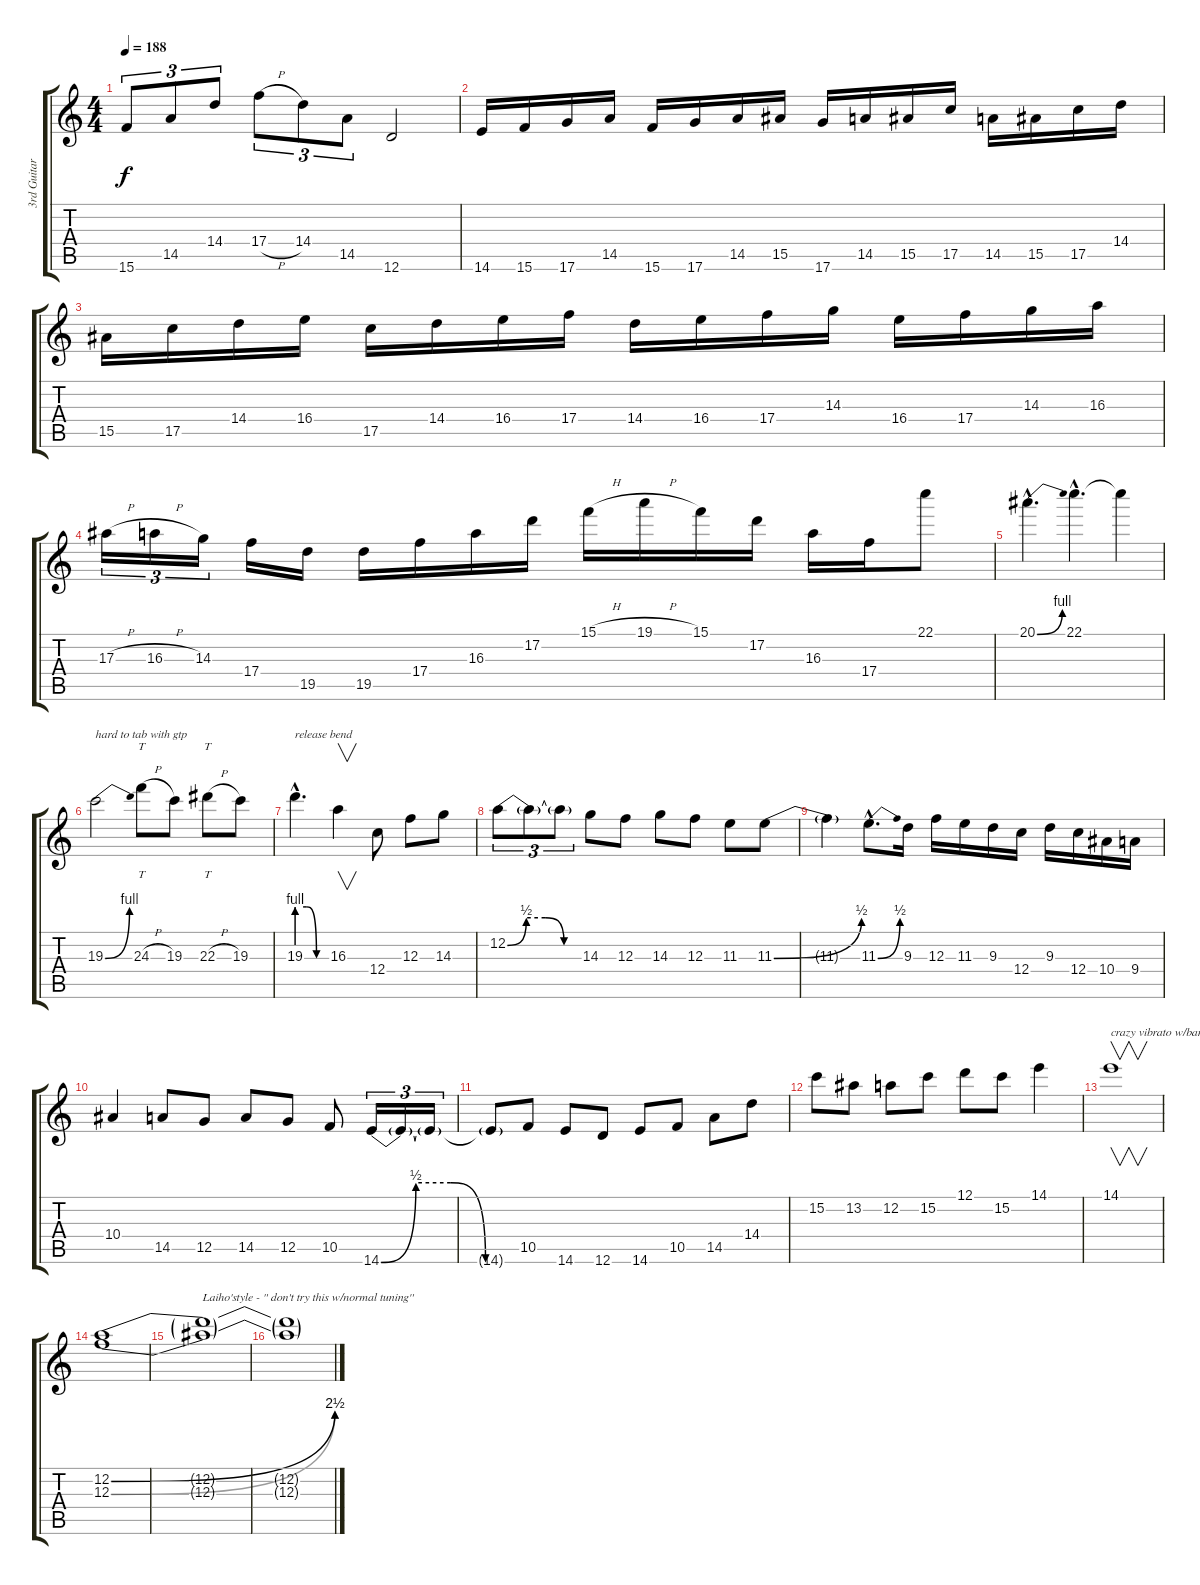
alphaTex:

\track ("3rd Guitar" "3rd Guitar") {instrument overdrivenguitar}
\staff {score tabs}
\tuning (D4 A3 F3 C3 G2 D2) {hide}
\ts (4 4)
\tempo 188
\clef g2
\ks c
15.6.8{tu (3 2) dy f} 14.5.8{tu (3 2)} 14.4.8{tu (3 2)} 17.4{h}.8{tu (3 2)} 14.4.8{tu (3 2)} 14.5.8{tu (3 2)} 12.6.2 |
14.6.16 15.6.16 17.6.16 14.5.16 15.6.16 17.6.16 14.5.16 15.5.16 17.6.16 14.5.16 15.5.16 17.5.16 14.5.16 15.5.16 17.5.16 14.4.16 |
15.5.16 17.5.16 14.4.16 16.4.16 17.5.16 14.4.16 16.4.16 17.4.16 14.4.16 16.4.16 17.4.16 14.3.16 16.4.16 17.4.16 14.3.16 16.3.16 |
17.3{h}.16{tu (3 2)} 16.3{h}.16{tu (3 2)} 14.3.16{tu (3 2)} 17.4.16 19.5.16 19.5.16 17.4.16 16.3.16 17.2.16 15.1{h}.16 19.1{h}.16 15.1.16 17.2.16 16.3.16 17.4.16 22.1.8 |
20.1{be (bend 0 0 60 4) hac}.4{d} 22.1{hac}.4{d} 22.1{t}.4 |
19.3{be (bend 0 0 60 4)}.2{txt "hard to tab with gtp"} 24.3{h}.8{tt} 19.3.8 22.3{h}.8{tt} 19.3.8 |
19.3{be (custom 0 4 20 4 40 0 60 0) hac}.4{d txt "release bend"} 16.3.4{v instrument guitarharmonics} 12.4.8{instrument overdrivenguitar} 12.3.8 14.3.8 |
12.2{be (custom 0 0 15 2 30 2 45 0 60 0)}.8{tu (3 2)} 12.2{t}.8{tu (3 2)} 12.2{t}.8{tu (3 2)} 14.3.8 12.3.8 14.3.8 12.3.8 11.3.8 11.3{be (bend 0 0 60 2)}.8 |
11.3{t}.4 11.3{be (bend 0 0 60 2) hac}.8{d} 9.3.16 12.3.16 11.3.16 9.3.16 12.4.16 9.3.16 12.4.16 10.4.16 9.4.16 |
10.4.4 14.5.8 12.5.8 14.5.8 12.5.8 10.5.8 14.6{be (custom 0 0 15 2 30 2 45 0 60 0)}.16{tu (3 2)} 14.6{t}.16{tu (3 2)} 14.6{t}.16{tu (3 2)} |
14.6{t}.8 10.5.8 14.6.8 12.6.8 14.6.8 10.5.8 14.5.8 14.4.8 |
15.2.8 13.2.8 12.2.8 15.2.8 12.1.8 15.2.8 14.1.4 |
14.1.1{v txt "crazy vibrato w/bar"} |
(12.2{be (bend 0 0 60 10)} 12.3{be (bend 0 0 60 10)}).1{instrument guitarharmonics} |
(12.2{t} 12.3{t}).1{txt "Laiho'style - '' don't try this w/normal tuning''"} |
(12.2{t} 12.3{t}).1
